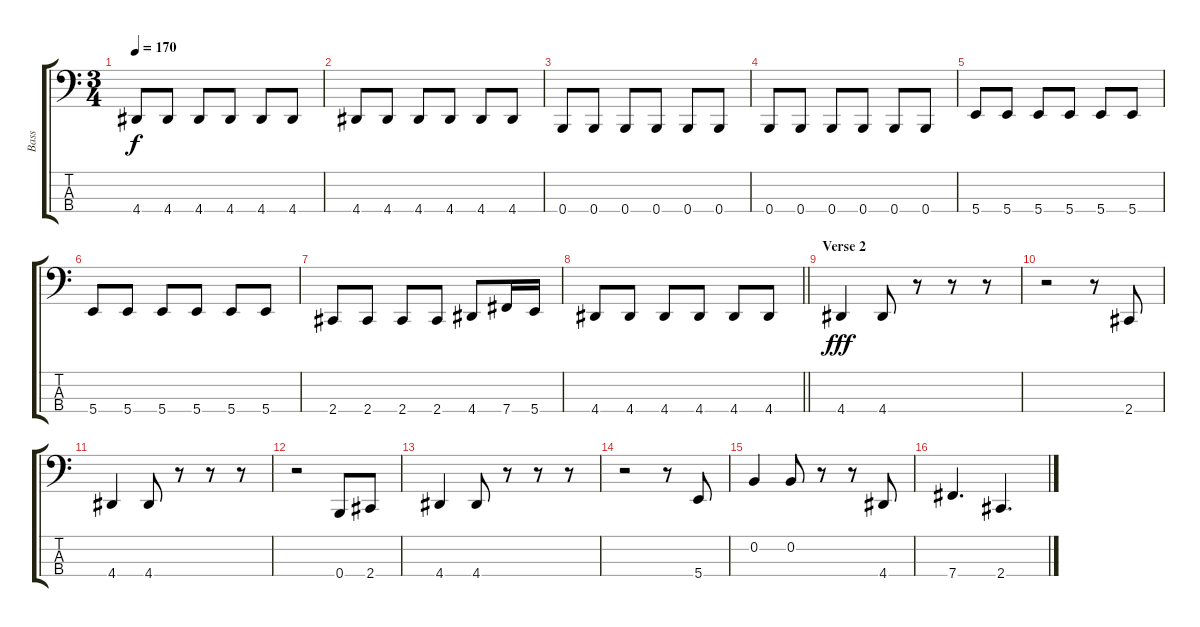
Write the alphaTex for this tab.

\track ("Bass" "Bass") {instrument electricbassfinger}
\staff {score tabs}
\tuning (E2 B1 Gb1 B0) {hide}
\ts (3 4)
\tempo 170
\clef f4
\ks c
4.4.8{dy f} 4.4.8 4.4.8 4.4.8 4.4.8 4.4.8 |
4.4.8 4.4.8 4.4.8 4.4.8 4.4.8 4.4.8 |
0.4.8 0.4.8 0.4.8 0.4.8 0.4.8 0.4.8 |
0.4.8 0.4.8 0.4.8 0.4.8 0.4.8 0.4.8 |
5.4.8 5.4.8 5.4.8 5.4.8 5.4.8 5.4.8 |
5.4.8 5.4.8 5.4.8 5.4.8 5.4.8 5.4.8 |
2.4.8 2.4.8 2.4.8 2.4.8 4.4.8 7.4.16 5.4.16 |
\barLineRight lightlight
4.4.8 4.4.8 4.4.8 4.4.8 4.4.8 4.4.8 |
\section ("" "Verse 2")
4.4.4{dy fff} 4.4.8 r.8 r.8 r.8 |
r.2 r.8 2.4.8 |
4.4.4 4.4.8 r.8 r.8 r.8 |
r.2 0.4.8 2.4.8 |
4.4.4 4.4.8 r.8 r.8 r.8 |
r.2 r.8 5.4.8 |
0.2.4 0.2.8 r.8 r.8 4.4.8 |
7.4.4{d} 2.4.4{d}
